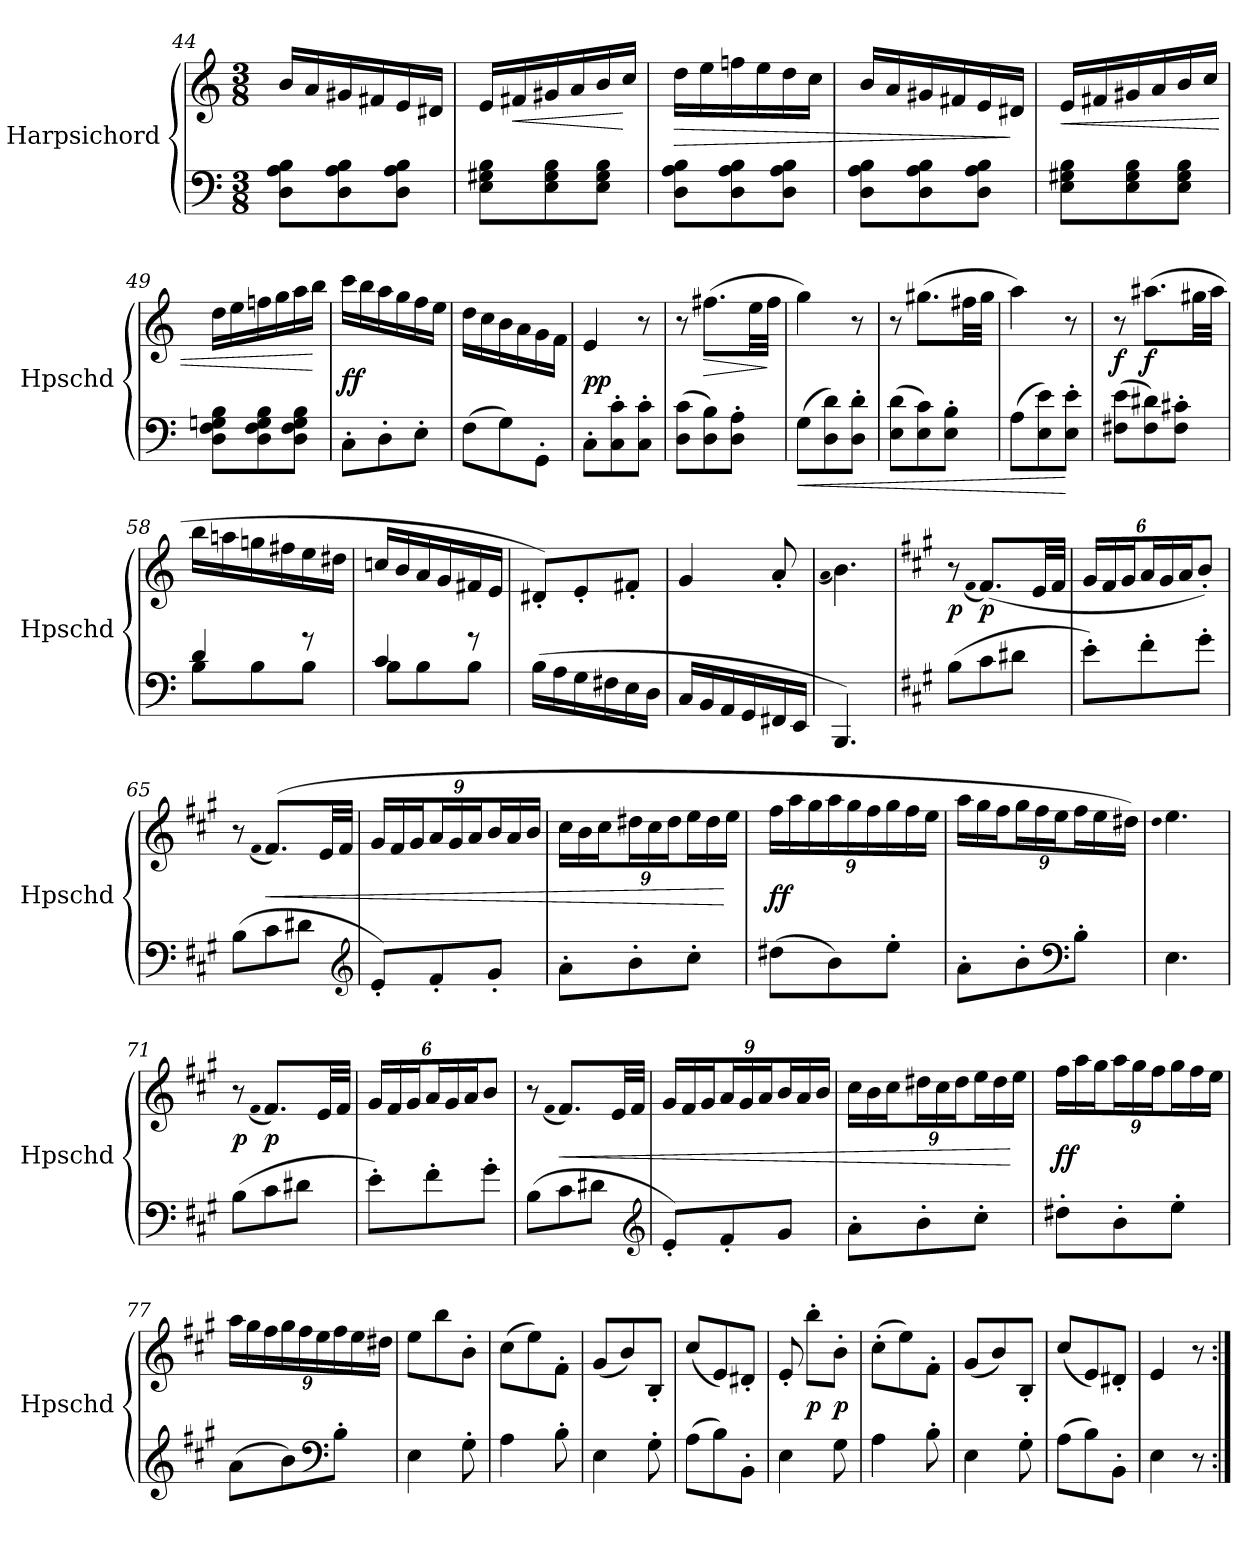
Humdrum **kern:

**kern	**kern	**dynam
*part1	*part1	*part1
*staff2	*staff1	*staff1/2
*I"Harpsichord	*	*
*I'Hpschd	*	*
*clefF4	*clefG2	*
*k[]	*k[]	*
*M3/8	*M3/8	*
=44	=44	=44
8D\ 8A\ 8B\L	16b/LL	.
.	16a/	.
8D\ 8A\ 8B\	16g#X/	.
.	16f#X/	.
8D\ 8A\ 8B\J	16e/	.
.	16d#X/JJ	.
=45	=45	=45
8E\ 8G#X\ 8B\L	16e/LL	.
!	!	!LO:HP:b
.	16f#X/	<
8E\ 8G#\ 8B\	16g#X/	.
.	16a/	.
8E\ 8G#\ 8B\J	16b/	.
.	16cc/JJ	[
=46	=46	=46
!	!	!LO:HP:b
8D\ 8A\ 8B\L	16dd\LL	>
.	16ee\	.
8D\ 8A\ 8B\	16ffn\	.
.	16ee\	.
8D\ 8A\ 8B\J	16dd\	.
.	16cc\JJ	.
=47	=47	=47
8D\ 8A\ 8B\L	16b/LL	.
.	16a/	.
8D\ 8A\ 8B\	16g#X/	.
.	16f#X/	.
8D\ 8A\ 8B\J	16e/	.
.	16d#X/JJ	]
=48	=48	=48
!	!	!LO:HP:b
8E\ 8G#X\ 8B\L	16e/LL	<
.	16f#X/	.
8E\ 8G#\ 8B\	16g#X/	.
.	16a/	.
8E\ 8G#\ 8B\J	16b/	.
.	16cc/JJ	.
=49	=49	=49
8D\ 8F\ 8Gn\ 8B\L	16dd\LL	.
.	16ee\	.
8D\ 8F\ 8G\ 8B\	16ffn\	.
.	16gg\	.
8D\ 8F\ 8G\ 8B\J	16aa\	.
.	16bb\JJ	[
=50	=50	=50
8C'\L	16ccc\LL	f f
.	16bb\	.
8D'\	16aa\	.
.	16gg\	.
8E'\J	16ff\	.
.	16ee\JJ	.
=51	=51	=51
(8F\L	16dd\LL	.
.	16cc\	.
8G\)	16b\	.
.	16a\	.
8GG'\J	16g\	.
.	16f\JJ	.
=52	=52	=52
8C'\L	4e/	p p
8C'\ 8c'\	.	.
8C'\ 8c'\J	8r	.
=53	=53	=53
(8D\ 8c\L	8r	.
!	!	!LO:HP:b
8D\ 8B\)	(8.ff#X\L	>
8D'\ 8A'\J	.	.
.	32ee\LL	.
.	32ff#\JJJ	]
=54	=54	=54
!	!	!LO:HP:b=2
!	!	!LO:HP:n=1:b
(8G\L	4gg\)	< <
8D\ 8d\)	.	.
8D'\ 8d'\J	8r	.
=55	=55	=55
(8E\ 8d\L	8r	.
8E\ 8c\)	(8.gg#X\L	.
8E'\ 8B'\J	.	.
.	32ff#X\LL	.
.	32gg#\JJJ	.
=56	=56	=56
(8A\L	4aa\)	.
8E\ 8e\)	.	.
8E'\ 8e'\J	8r	[
.	.	[
=57	=57	=57
(8F#X\ 8e\L	8r	f
8F#\ 8d#X\)	(8.aa#X\L	f
8F#'\ 8c#X'\J	.	.
.	32gg#X\LL	.
.	32aa#\JJJ	.
=58	=58	=58
*^	*	*
4d/	8B\L	16bb\LL	.
.	.	16aan\	.
.	8B\	16ggn\	.
.	.	16ff#X\	.
8r	8B\J	16ee\	.
.	.	16dd#X\JJ	.
=59	=59	=59	=59
4c/	8B\L	16ccn/LL	.
.	.	16b/	.
.	8B\	16a/	.
.	.	16g/	.
8r	8B\J	16f#X/	.
.	.	16e/JJ	.
*v	*v	*	*
=60	=60	=60
(16B\LL	8d#X'/L)	.
16A\	.	.
16G\	8e'/	.
16F#X\	.	.
16E\	8f#X'/J	.
16D\JJ	.	.
=61	=61	=61
16C/LL	4g/	.
16BB/	.	.
16AA/	.	.
16GG/	.	.
16FF#X/	8a'/	.
16EE/JJ	.	.
=62	=62	=62
.	(qa	.
4.BBB/)	4.b\)	.
=63	=63	=63
*k[f#c#g#]	*k[f#c#g#]	*
(8B\L	8r	p
.	(qf#	.
8c#\	(8.f#/L)	p
8d#X\J	.	.
.	32e/LL	.
.	32f#/JJJ	.
=64	=64	=64
8e'\L)	24g#/LL	.
.	24f#/	.
.	24g#/J	.
8f#'\	24a/L	.
.	24g#/	.
.	24a/J	.
8g#'\J	8b'/J)	.
=65	=65	=65
(8B\L	8r	.
.	(qf#	.
!	!	!LO:HP:b
8c#\	(8.f#/L)	<
8d#X\J	.	.
.	32e/LL	.
.	32f#/JJJ	.
*clefG2	*	*
=66	=66	=66
8e'/L)	24g#/LL	.
.	24f#/	.
.	24g#/J	.
8f#'/	24a/L	.
.	24g#/	.
.	24a/J	.
8g#'/J	24b/L	.
.	24a/	.
.	24b/JJ	.
=67	=67	=67
8a'\L	24cc#\LL	.
.	24b\	.
.	24cc#\J	.
8b'\	24dd#X\L	.
.	24cc#\	.
.	24dd#\J	.
8cc#'\J	24ee\L	.
.	24dd#\	.
.	24ee\JJ	[
=68	=68	=68
(8dd#X\L	24ff#\LL	f f
.	24aa\	.
.	24gg#\	.
8b\)	24aa\	.
.	24gg#\	.
.	24ff#\	.
8ee'\J	24gg#\	.
.	24ff#\	.
.	24ee\JJ	.
=69	=69	=69
8a'\L	24aa\LL	.
.	24gg#\	.
.	24ff#\J	.
8b'\	24gg#\L	.
.	24ff#\	.
.	24ee\J	.
*clefF4	*	*
8B'\J	24ff#\L	.
.	24ee\	.
.	24dd#X\JJ)	.
=70	=70	=70
.	qdd	.
4.E\	4.ee\	.
=71	=71	=71
(8B\L	8r	p
.	(qf#	.
8c#\	8.f#/L)	p
8d#X\J	.	.
.	32e/LL	.
.	32f#/JJJ	.
=72	=72	=72
8e'\L)	24g#/LL	.
.	24f#/	.
.	24g#/J	.
8f#'\	24a/L	.
.	24g#/	.
.	24a/J	.
8g#'\J	8b/J	.
=73	=73	=73
(8B\L	8r	.
.	(qf#	.
!	!	!LO:HP:b
8c#\	8.f#/L)	<
8d#X\J	.	.
.	32e/LL	.
.	32f#/JJJ	.
*clefG2	*	*
=74	=74	=74
8e'/L)	24g#/LL	.
.	24f#/	.
.	24g#/J	.
8f#'/	24a/L	.
.	24g#/	.
.	24a/J	.
8g#/J	24b/L	.
.	24a/	.
.	24b/JJ	.
=75	=75	=75
8a'\L	24cc#\LL	.
.	24b\	.
.	24cc#\J	.
8b'\	24dd#X\L	.
.	24cc#\	.
.	24dd#\J	.
8cc#'\J	24ee\L	.
.	24dd#\	.
.	24ee\JJ	[
=76	=76	=76
8dd#X'\L	24ff#\LL	f f
.	24aa\	.
.	24gg#\J	.
8b'\	24aa\L	.
.	24gg#\	.
.	24ff#\J	.
8ee'\J	24gg#\L	.
.	24ff#\	.
.	24ee\JJ	.
=77	=77	=77
(8a\L	24aa\LL	.
.	24gg#\	.
.	24ff#\	.
8b\)	24gg#\	.
.	24ff#\	.
.	24ee\	.
*clefF4	*	*
8B'\J	24ff#\	.
.	24ee\	.
.	24dd#X\JJ	.
=78	=78	=78
4E\	8ee\L	.
.	8bb\	.
8G#'\	8b'\J	.
=79	=79	=79
4A\	(8cc#\L	.
.	8ee\)	.
8B'\	8f#'\J	.
=80	=80	=80
4E\	(8g#/L	.
.	8b/)	.
8G#'\	8B'/J	.
=81	=81	=81
(8A\L	(8cc#/L	.
8B\)	8e/)	.
8BB'\J	8d#X'/J	.
=82	=82	=82
4E\	8e'/	.
.	8bb'\L	p
8G#\	8b'\J	p
=83	=83	=83
4A\	(8cc#'\L	.
.	8ee\)	.
8B'\	8f#'\J	.
=84	=84	=84
4E\	(8g#/L	.
.	8b/)	.
8G#'\	8B'/J	.
=85	=85	=85
(8A\L	(8cc#/L	.
8B\)	8e/)	.
8BB'\J	8d#X'/J	.
=86	=86	=86
4E\	4e/	.
8r	8r	.
=:|!	=:|!	=:|!
*-	*-	*-
